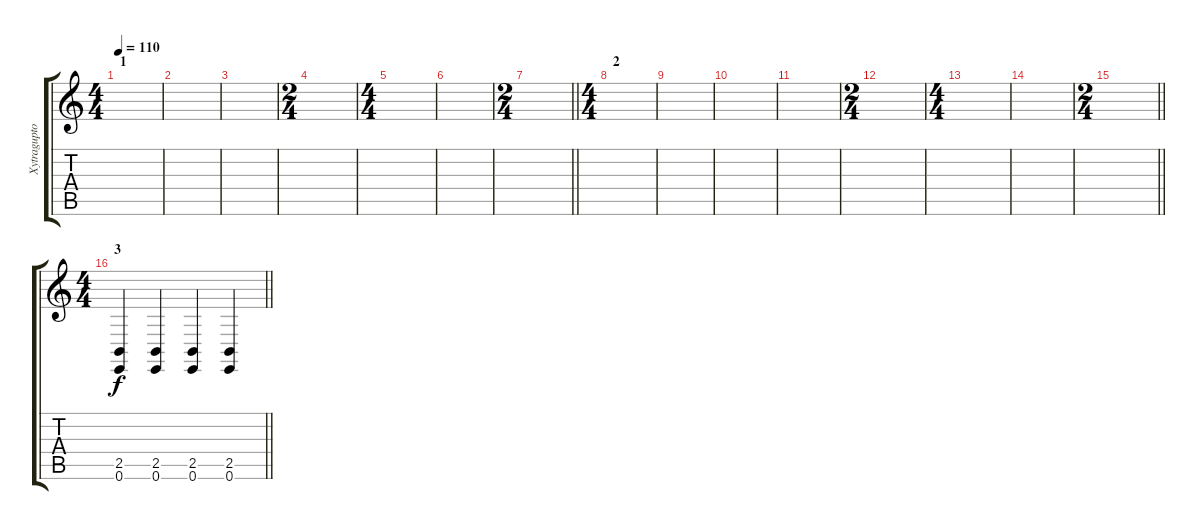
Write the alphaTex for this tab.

\track ("Xytraguptor-Timpani" "Xytragupto") {instrument timpani}
\staff {score tabs}
\tuning (E4 B3 G3 D3 A2 E2) {hide}
\ts (4 4)
\section ("" "1")
\tempo 110
\clef g2
\ks c
|
|
|
\ts (2 4)
|
\ts (4 4)
|
|
\ts (2 4)
\barLineRight lightlight
|
\ts (4 4)
\section ("" "2")
|
|
|
|
\ts (2 4)
|
\ts (4 4)
|
|
\ts (2 4)
\barLineRight lightlight
|
\ts (4 4)
\section ("" "3")
\barLineRight lightlight
(2.5 0.6).4 (2.5 0.6).4 (2.5 0.6).4 (2.5 0.6).4
